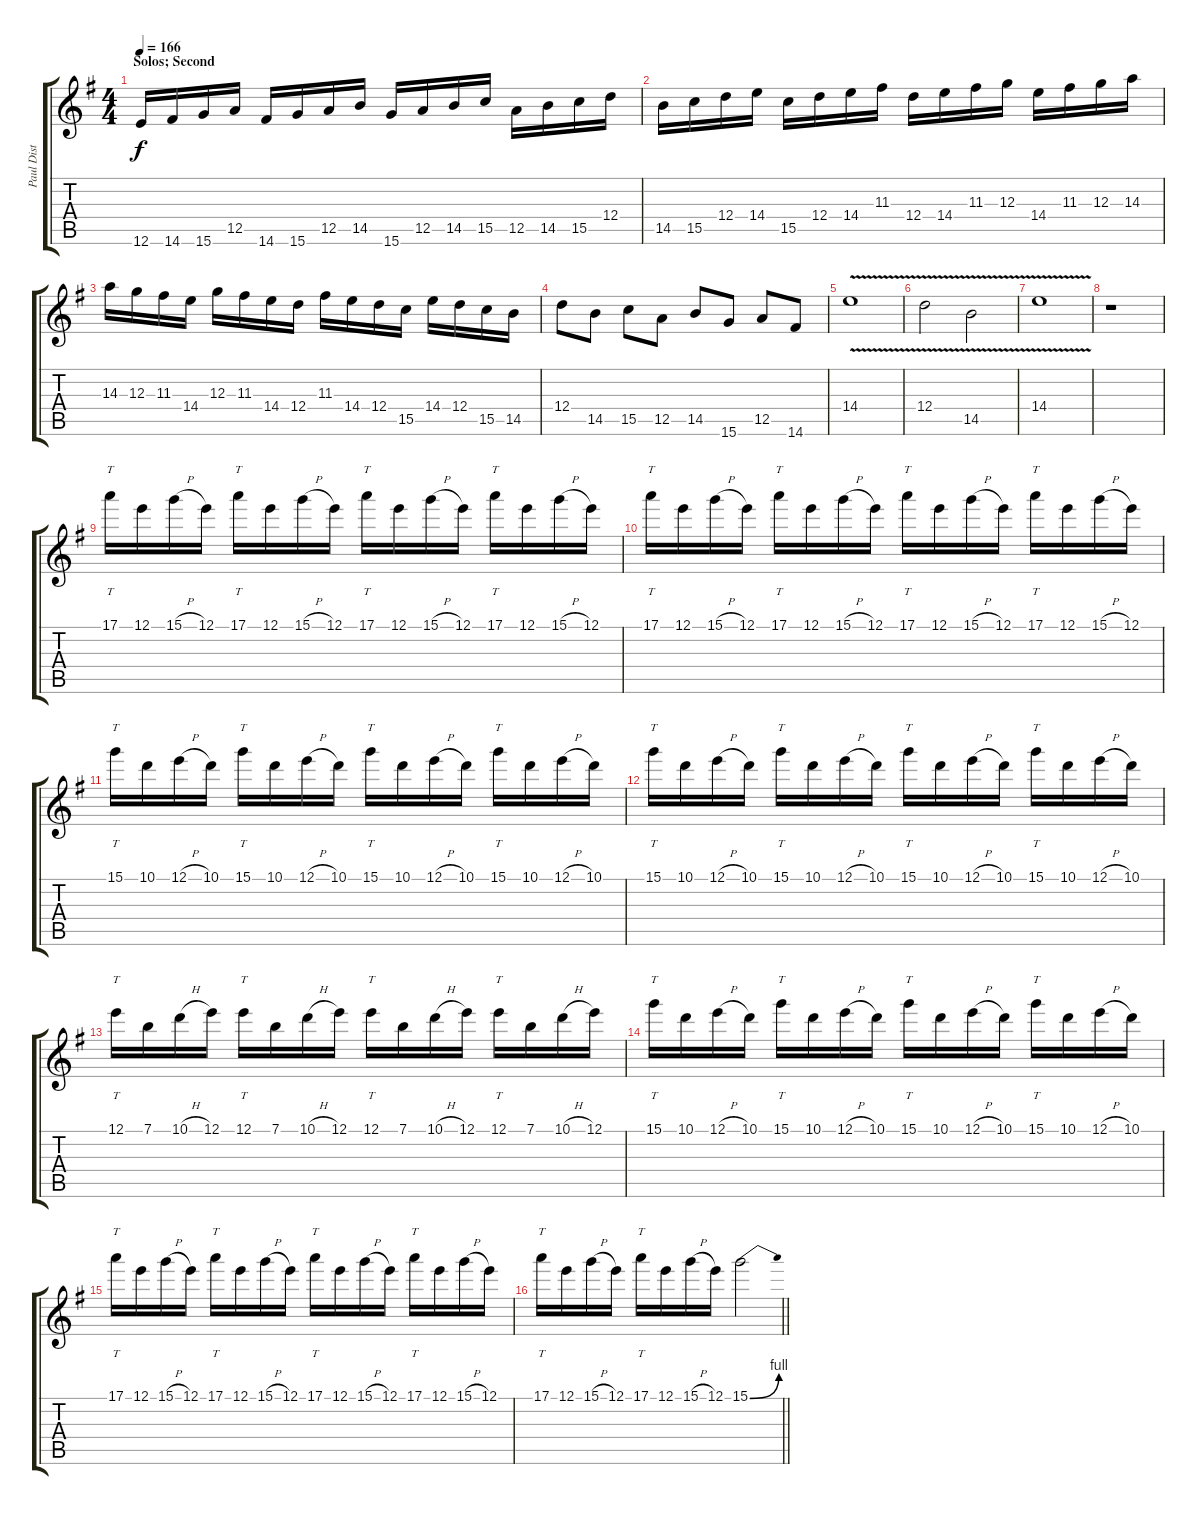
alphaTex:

\track ("Paul Dist" "Paul Dist") {instrument overdrivenguitar}
\staff {score tabs}
\tuning (E4 B3 G3 D3 A2 E2) {hide}
\ts (4 4)
\section ("" "Solos; Second")
\tempo 166
\clef g2
\ks eminor
12.6.16{dy f volume 16} 14.6.16 15.6.16 12.5.16 14.6.16 15.6.16 12.5.16 14.5.16 15.6.16 12.5.16 14.5.16 15.5.16 12.5.16 14.5.16 15.5.16 12.4.16 |
14.5.16 15.5.16 12.4.16 14.4.16 15.5.16 12.4.16 14.4.16 11.3.16 12.4.16 14.4.16 11.3.16 12.3.16 14.4.16 11.3.16 12.3.16 14.3.16 |
14.3.16 12.3.16 11.3.16 14.4.16 12.3.16 11.3.16 14.4.16 12.4.16 11.3.16 14.4.16 12.4.16 15.5.16 14.4.16 12.4.16 15.5.16 14.5.16 |
12.4.8 14.5.8 15.5.8 12.5.8 14.5.8 15.6.8 12.5.8 14.6.8 |
14.4{v}.1 |
12.4{v}.2 14.5{v}.2 |
14.4{v}.1 |
r.1 |
17.1.16{tt volume 12} 12.1.16 15.1{h}.16 12.1.16 17.1.16{tt} 12.1.16 15.1{h}.16 12.1.16 17.1.16{tt} 12.1.16 15.1{h}.16 12.1.16 17.1.16{tt} 12.1.16 15.1{h}.16 12.1.16 |
17.1.16{tt} 12.1.16 15.1{h}.16 12.1.16 17.1.16{tt} 12.1.16 15.1{h}.16 12.1.16 17.1.16{tt} 12.1.16 15.1{h}.16 12.1.16 17.1.16{tt} 12.1.16 15.1{h}.16 12.1.16 |
15.1.16{tt} 10.1.16 12.1{h}.16 10.1.16 15.1.16{tt} 10.1.16 12.1{h}.16 10.1.16 15.1.16{tt} 10.1.16 12.1{h}.16 10.1.16 15.1.16{tt} 10.1.16 12.1{h}.16 10.1.16 |
15.1.16{tt} 10.1.16 12.1{h}.16 10.1.16 15.1.16{tt} 10.1.16 12.1{h}.16 10.1.16 15.1.16{tt} 10.1.16 12.1{h}.16 10.1.16 15.1.16{tt} 10.1.16 12.1{h}.16 10.1.16 |
12.1.16{tt} 7.1.16 10.1{h}.16 12.1.16 12.1.16{tt} 7.1.16 10.1{h}.16 12.1.16 12.1.16{tt} 7.1.16 10.1{h}.16 12.1.16 12.1.16{tt} 7.1.16 10.1{h}.16 12.1.16 |
15.1.16{tt} 10.1.16 12.1{h}.16 10.1.16 15.1.16{tt} 10.1.16 12.1{h}.16 10.1.16 15.1.16{tt} 10.1.16 12.1{h}.16 10.1.16 15.1.16{tt} 10.1.16 12.1{h}.16 10.1.16 |
17.1.16{tt} 12.1.16 15.1{h}.16 12.1.16 17.1.16{tt} 12.1.16 15.1{h}.16 12.1.16 17.1.16{tt} 12.1.16 15.1{h}.16 12.1.16 17.1.16{tt} 12.1.16 15.1{h}.16 12.1.16 |
\barLineRight lightlight
17.1.16{tt} 12.1.16 15.1{h}.16 12.1.16 17.1.16{tt} 12.1.16 15.1{h}.16 12.1.16 15.1{be (bend 0 0 60 4)}.2
